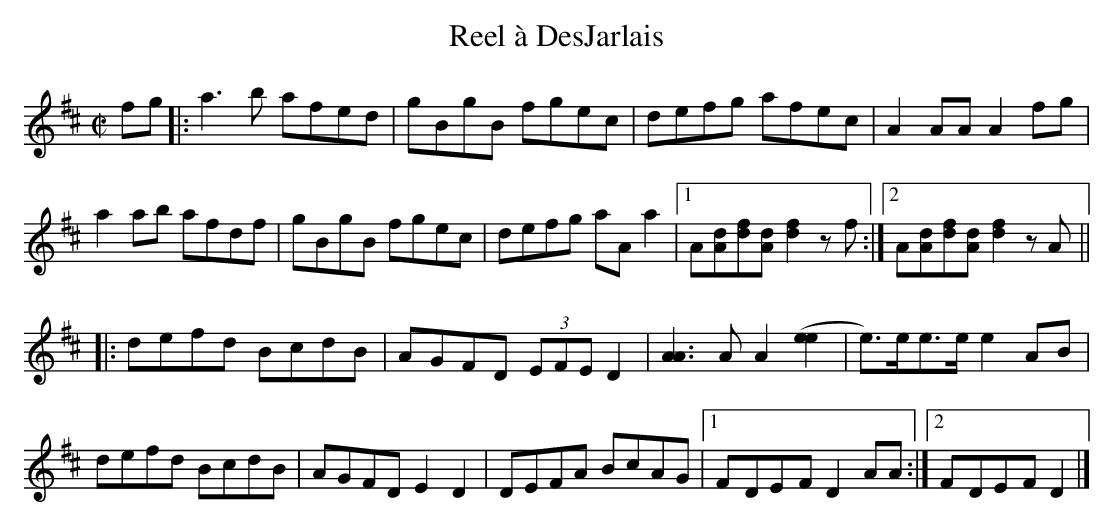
X:1
T:Reel à DesJarlais
M:C|
L:1/8
K:D
fg|:a3b afed|gBgB fgec|defg afec|A2AAA2fg|
a2ab afdf|gBgB fgec|defg aAa2|1A[dA][df][Ad] [df]2zf:|2A[dA][df][Ad] [df]2zA||
|:defd BcdB|AGFD (3EFED2|[AA]3AA2[e(e]2|e3/)e/e3/e/e2AB|
defd BcdB|AGFD E2D2|DEFA BcAG|1F-DE-FD2AA:|2F-DE-FD2|]
